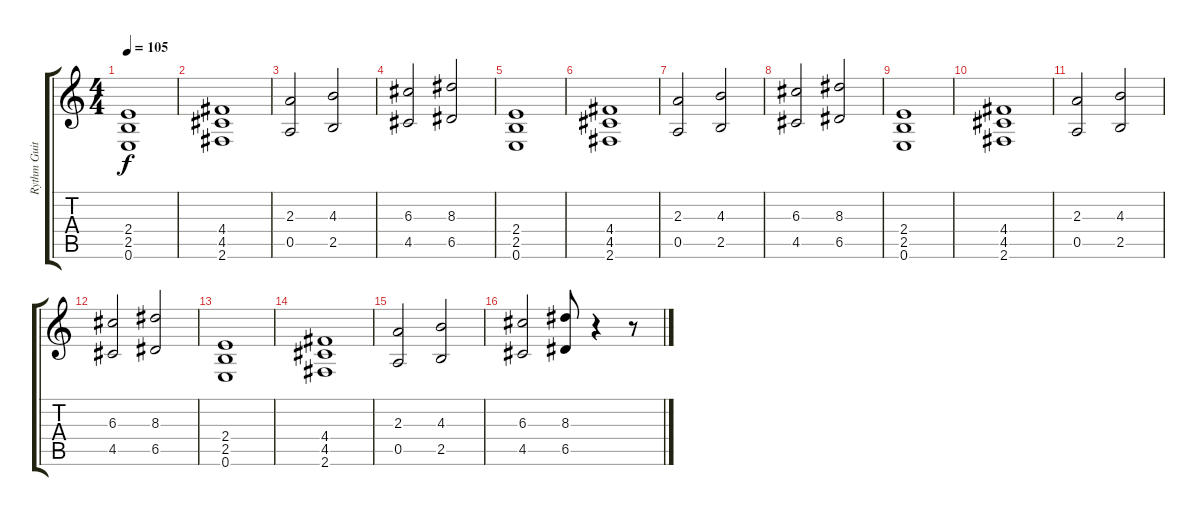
\track ("Rythm Guit." "Rythm Guit") {instrument overdrivenguitar}
\staff {score tabs}
\tuning (E4 B3 G3 D3 A2 E2) {hide}
\ts (4 4)
\tempo 105
\clef g2
\ks c
(2.4 2.5 0.6).1{dy f instrument overdrivenguitar} |
(4.4 4.5 2.6).1 |
(2.3 0.5).2 (4.3 2.5).2 |
(6.3 4.5).2 (8.3 6.5).2 |
(2.4 2.5 0.6).1 |
(4.4 4.5 2.6).1 |
(2.3 0.5).2 (4.3 2.5).2 |
(6.3 4.5).2 (8.3 6.5).2 |
(2.4 2.5 0.6).1 |
(4.4 4.5 2.6).1 |
(2.3 0.5).2 (4.3 2.5).2 |
(6.3 4.5).2 (8.3 6.5).2 |
(2.4 2.5 0.6).1 |
(4.4 4.5 2.6).1 |
(2.3 0.5).2 (4.3 2.5).2 |
(6.3 4.5).2 (8.3 6.5).8 r.4 r.8
